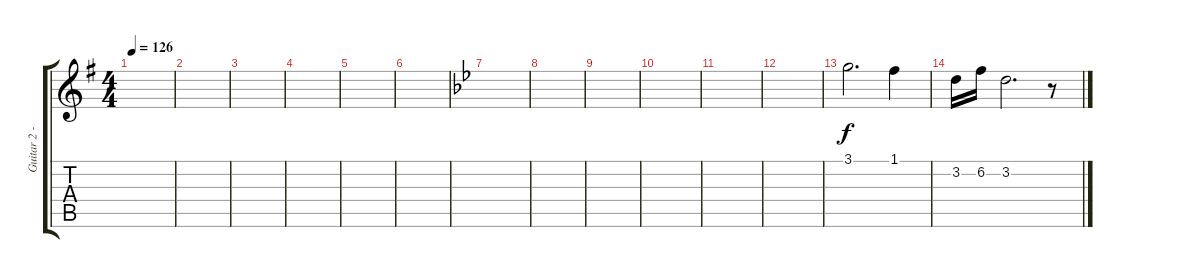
\track ("Guitar 2 - Emppu" "Guitar 2 -") {instrument distortionguitar}
\staff {score tabs}
\tuning (E4 B3 G3 D3 A2 E2) {hide}
\ts (4 4)
\tempo 126
\clef g2
\ks eminor
|
|
|
|
|
|
\ks gminor
|
|
|
|
|
|
3.1.2{d} 1.1.4 |
3.2.16 6.2.16 3.2.2{d} r.8
